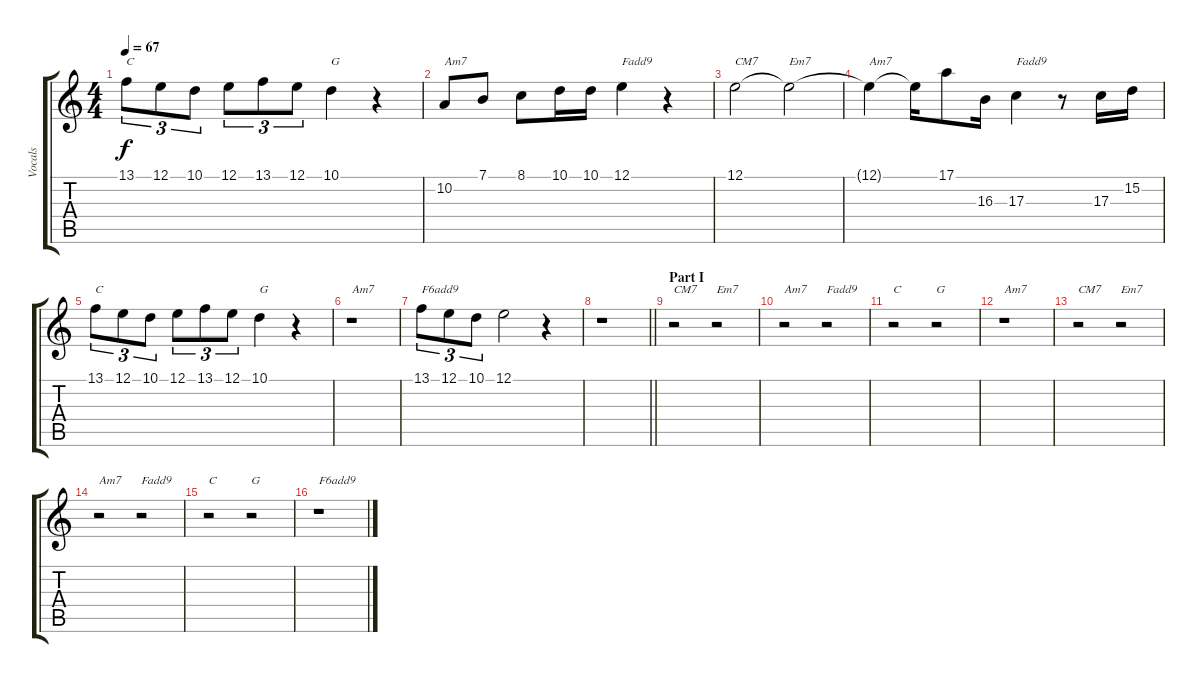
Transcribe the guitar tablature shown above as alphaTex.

\track ("Vocals" "Vocals") {instrument trumpet}
\staff {score tabs}
\tuning (E4 B3 G3 D3 A2 E2) {hide}
\ts (4 4)
\tempo 67
\clef g2
\ks c
13.1.8{tu (3 2) txt "C" dy f} 12.1.8{tu (3 2)} 10.1.8{tu (3 2)} 12.1.8{tu (3 2)} 13.1.8{tu (3 2)} 12.1.8{tu (3 2)} 10.1.4{txt "G"} r.4 |
10.2.8{txt "Am7"} 7.1.8 8.1.8 10.1.16 10.1.16 12.1.4{txt "Fadd9"} r.4 |
12.1.2{txt "CM7"} 12.1{t}.2{txt "Em7"} |
12.1{t}.4{txt "Am7"} 12.1{t}.16 17.1.8 16.3.16 17.3.4{txt "Fadd9"} r.8 17.3.16 15.2.16 |
13.1.8{tu (3 2) txt "C"} 12.1.8{tu (3 2)} 10.1.8{tu (3 2)} 12.1.8{tu (3 2)} 13.1.8{tu (3 2)} 12.1.8{tu (3 2)} 10.1.4{txt "G"} r.4 |
r.1{txt "Am7"} |
13.1.8{tu (3 2) txt "F6add9"} 12.1.8{tu (3 2)} 10.1.8{tu (3 2)} 12.1.2 r.4 |
\barLineRight lightlight
r.1 |
\section ("" "Part I")
r.2{txt "CM7"} r.2{txt "Em7"} |
r.2{txt "Am7"} r.2{txt "Fadd9"} |
r.2{txt "C"} r.2{txt "G"} |
r.1{txt "Am7"} |
r.2{txt "CM7"} r.2{txt "Em7"} |
r.2{txt "Am7"} r.2{txt "Fadd9"} |
r.2{txt "C"} r.2{txt "G"} |
r.1{txt "F6add9"}
